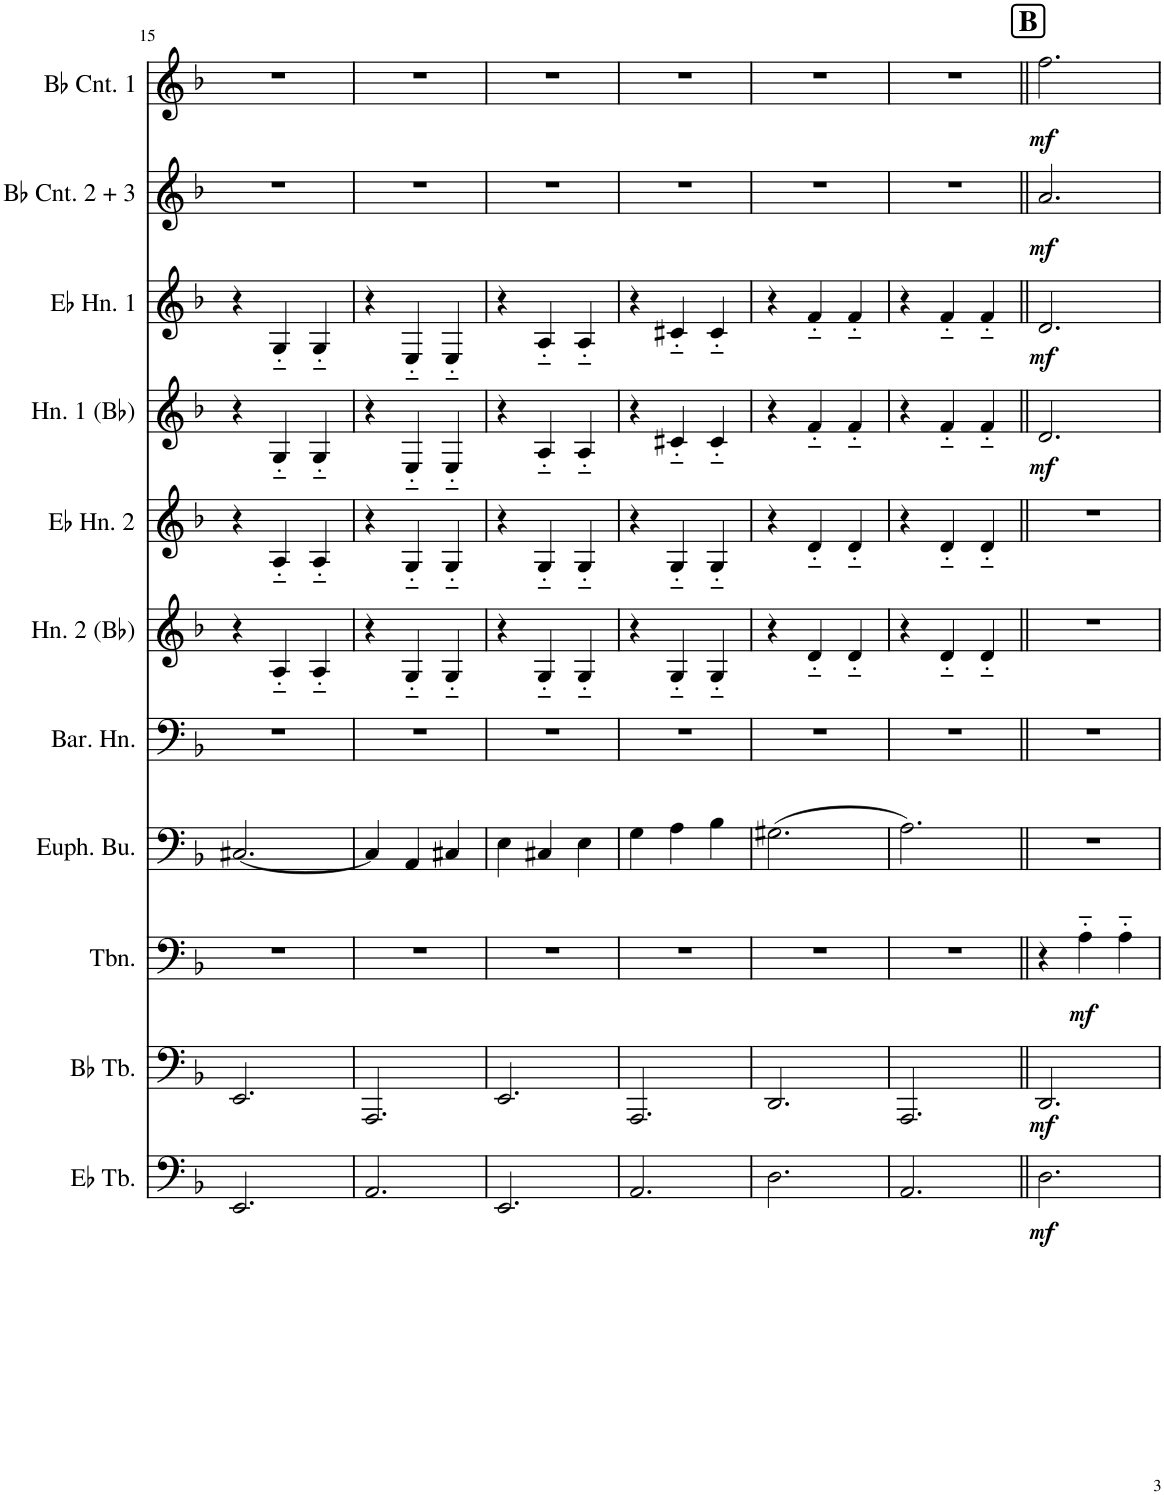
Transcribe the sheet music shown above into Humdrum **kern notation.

**kern	**dynam	**kern	**dynam	**kern	**dynam	**kern	**kern	**kern	**kern	**kern	**dynam	**kern	**dynam	**kern	**dynam	**kern	**dynam
*part11	*part11	*part10	*part10	*part9	*part9	*part8	*part7	*part6	*part5	*part4	*part4	*part3	*part3	*part2	*part2	*part1	*part1
*staff11	*staff11	*staff10	*staff10	*staff9	*staff9	*staff8	*staff7	*staff6	*staff5	*staff4	*staff4	*staff3	*staff3	*staff2	*staff2	*staff1	*staff1
*I"Eb Tuba	*	*I"Bb Tuba	*	*I"Trombone	*	*I"Euphonium	*I"Baritone Horn	*I"Horn 2 (Bb)	*I"Horn in Eb2	*I"Horn 1 (Bb)	*	*I"Horn in Eb1	*	*I"Bb Cornet 2 + 3	*	*I"BbCornet 1	*
*I'Eb Tb.	*	*I'Bb Tb.	*	*I'Tbn.	*	*	*I'Bar. Hn.	*I'Hn. 2 (Bb)	*	*I'Hn. 1 (Bb)	*	*	*	*I'Bb Cnt. 2 + 3	*	*I'Bb Cnt. 1	*
!!LO:PB:g=z
*clefF4	*	*clefF4	*	*clefF4	*	*clefF4	*clefF4	*clefG2	*clefG2	*clefG2	*	*clefG2	*	*clefG2	*	*clefG2	*
*	*	*	*	*	*	*	*Trd4c7	*Trd1c2	*Trd4c7	*Trd1c2	*	*Trd4c7	*	*Trd1c2	*	*Trd1c2	*
*k[b-]	*	*k[b-]	*	*k[b-]	*	*k[b-]	*k[b-]	*k[b-]	*k[b-]	*k[b-]	*	*k[b-]	*	*k[b-]	*	*k[b-]	*
*M3/4	*	*M3/4	*	*M3/4	*	*M3/4	*M3/4	*M3/4	*M3/4	*M3/4	*	*M3/4	*	*M3/4	*	*M3/4	*
=15	=15	=15	=15	=15	=15	=15	=15	=15	=15	=15	=15	=15	=15	=15	=15	=15	=15
2.EE/	.	2.EE/	.	2.r	.	[2.C#X/	2.r	4r	4r	4r	.	4r	.	2.r	.	2.r	.
.	.	.	.	.	.	.	.	4A'~/	4A'~/	4G'~/	.	4G'~/	.	.	.	.	.
.	.	.	.	.	.	.	.	4A'~/	4A'~/	4G'~/	.	4G'~/	.	.	.	.	.
=16	=16	=16	=16	=16	=16	=16	=16	=16	=16	=16	=16	=16	=16	=16	=16	=16	=16
2.AA/	.	2.AAA/	.	2.r	.	4C#/]	2.r	4r	4r	4r	.	4r	.	2.r	.	2.r	.
.	.	.	.	.	.	4AA/	.	4G'~/	4G'~/	4E'~/	.	4E'~/	.	.	.	.	.
.	.	.	.	.	.	4C#X/	.	4G'~/	4G'~/	4E'~/	.	4E'~/	.	.	.	.	.
=17	=17	=17	=17	=17	=17	=17	=17	=17	=17	=17	=17	=17	=17	=17	=17	=17	=17
2.EE/	.	2.EE/	.	2.r	.	4E\	2.r	4r	4r	4r	.	4r	.	2.r	.	2.r	.
.	.	.	.	.	.	4C#X/	.	4G'~/	4G'~/	4A'~/	.	4A'~/	.	.	.	.	.
.	.	.	.	.	.	4E\	.	4G'~/	4G'~/	4A'~/	.	4A'~/	.	.	.	.	.
=18	=18	=18	=18	=18	=18	=18	=18	=18	=18	=18	=18	=18	=18	=18	=18	=18	=18
2.AA/	.	2.AAA/	.	2.r	.	4G\	2.r	4r	4r	4r	.	4r	.	2.r	.	2.r	.
.	.	.	.	.	.	4A\	.	4G'~/	4G'~/	4c#X'~/	.	4c#X'~/	.	.	.	.	.
.	.	.	.	.	.	4B-\	.	4G'~/	4G'~/	4c#'~/	.	4c#'~/	.	.	.	.	.
=19	=19	=19	=19	=19	=19	=19	=19	=19	=19	=19	=19	=19	=19	=19	=19	=19	=19
2.D\	.	2.DD/	.	2.r	.	(2.G#X\	2.r	4r	4r	4r	.	4r	.	2.r	.	2.r	.
.	.	.	.	.	.	.	.	4d'~/	4d'~/	4f'~/	.	4f'~/	.	.	.	.	.
.	.	.	.	.	.	.	.	4d'~/	4d'~/	4f'~/	.	4f'~/	.	.	.	.	.
=20	=20	=20	=20	=20	=20	=20	=20	=20	=20	=20	=20	=20	=20	=20	=20	=20	=20
2.AA/	.	2.AAA/	.	2.r	.	2.A\)	2.r	4r	4r	4r	.	4r	.	2.r	.	2.r	.
.	.	.	.	.	.	.	.	4d'~/	4d'~/	4f'~/	.	4f'~/	.	.	.	.	.
.	.	.	.	.	.	.	.	4d'~/	4d'~/	4f'~/	.	4f'~/	.	.	.	.	.
!!LO:REH:place=s1:a:B:cj:fs=14:t=B
=21||	=21||	=21||	=21||	=21||	=21||	=21||	=21||	=21||	=21||	=21||	=21||	=21||	=21||	=21||	=21||	=21||	=21||
!	!LO:DY:b	!	!LO:DY:b	!	!	!	!	!	!	!	!LO:DY:b	!	!LO:DY:b	!	!LO:DY:b	!	!LO:DY:b
2.D\	mf	2.DD/	mf	4r	.	2.r	2.r	2.r	2.r	2.d/	mf	2.d/	mf	2.a/	mf	2.ff\	mf
!	!	!	!	!	!LO:DY:b	!	!	!	!	!	!	!	!	!	!	!	!
.	.	.	.	4A'~\	mf	.	.	.	.	.	.	.	.	.	.	.	.
.	.	.	.	4A'~\	.	.	.	.	.	.	.	.	.	.	.	.	.
=	=	=	=	=	=	=	=	=	=	=	=	=	=	=	=	=	=
*-	*-	*-	*-	*-	*-	*-	*-	*-	*-	*-	*-	*-	*-	*-	*-	*-	*-
